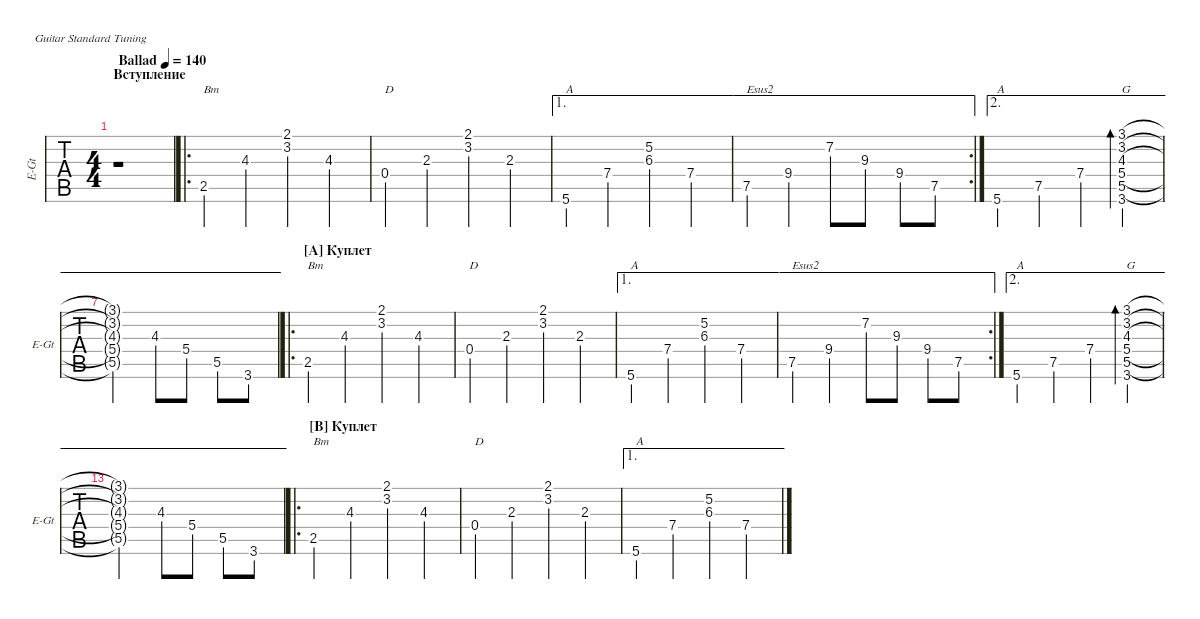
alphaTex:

\defaultSystemsLayout 4
\hideDynamics
\bracketExtendMode groupsimilarinstruments
\singleTrackTrackNamePolicy allsystems
\multiTrackTrackNamePolicy allsystems
\otherSystemsTrackNameOrientation horizontal
\defaultBarNumberDisplay FirstOfSystem
\track ("Electric Guitar" "E-Gt") {instrument electricguitarclean}
\staff {tabs}
\tuning (E4 B3 G3 D3 A2 E2)
\ts (4 4)
\section ("" "Вступление")
\tempo (140 "Ballad")
\clef g2
\ks bminor
r.1{dy mf instrument electricguitarclean} |
\ro
2.5.4{txt "Bm"} 4.3.4 (2.1 3.2).4 4.3.4 |
0.4.4{txt "D"} 2.3.4 (3.2 2.1).4 2.3.4 |
\ae 1
5.6.4{txt "A"} 7.4.4 (5.2 6.3).4 7.4.4 |
\ae 1
\rc 2
7.5.4{txt "Esus2"} 9.4.4 7.2.8 9.3.8 9.4.8 7.5.8 |
\ae 2
5.6.4{txt "A"} 7.5.4 7.4.4 (3.1 3.2 4.3 5.4 5.5 3.6).4{bd 160 txt "G"} |
\ae 2
(3.1{t} 3.2{t} 4.3{t} 5.4{t} 5.5{t}).2{slashed} 4.3.8 5.4.8 5.5.8 3.6.8 |
\ro
\section ("A" "Куплет")
2.5.4{txt "Bm"} 4.3.4 (3.2 2.1).4 4.3.4 |
0.4.4{txt "D"} 2.3.4 (3.2 2.1).4 2.3.4 |
\ae 1
5.6.4{txt "A"} 7.4.4 (5.2 6.3).4 7.4.4 |
\ae 1
\rc 2
7.5.4{txt "Esus2"} 9.4.4 7.2.8 9.3.8 9.4.8 7.5.8 |
\ae 2
5.6.4{txt "A"} 7.5.4 7.4.4 (3.1 3.2 4.3 5.4 5.5 3.6).4{bd 160 txt "G"} |
\ae 2
(3.1{t} 3.2{t} 4.3{t} 5.4{t} 5.5{t}).2{slashed} 4.3.8 5.4.8 5.5.8 3.6.8 |
\ro
\section ("B" "Куплет")
2.5.4{txt "Bm"} 4.3.4 (2.1 3.2).4 4.3.4 |
0.4.4{txt "D"} 2.3.4 (3.2 2.1).4 2.3.4 |
\ae 1
5.6.4{txt "A"} 7.4.4 (5.2 6.3).4 7.4.4
